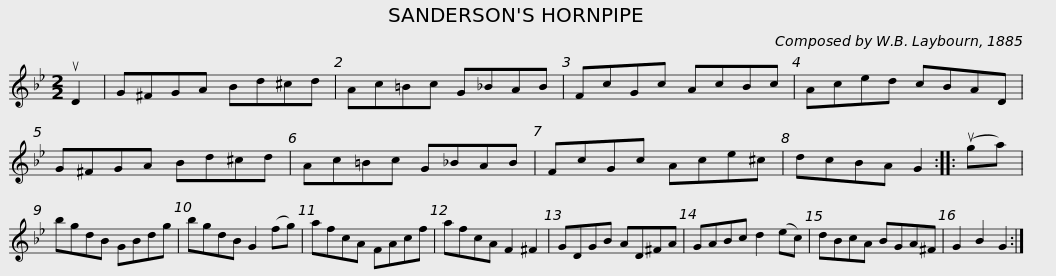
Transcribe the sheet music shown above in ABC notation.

X:1
L:1/8
M:2/2
I:linebreak $
K:Gmin
V:1 treble
V:1
 uD2 | G^FGA Bd^cd | Ac=Bc G_BAB | FcGc AcBc | Aced cBAD |$ %5
 G^FGA Bd^cd | Ac=Bc G_BAB | FcGc Ace^c | dcBA G2 :: (uga) | %10
 bgdB GBdg |$ bgdB G2 (fg) | afcA FAcf | afcA F2 ^F2 | GDGB AD^FA | %15
 GABc d2 (ec) |$ dBcA BGA^F | G2 B2 G2 :| %18
